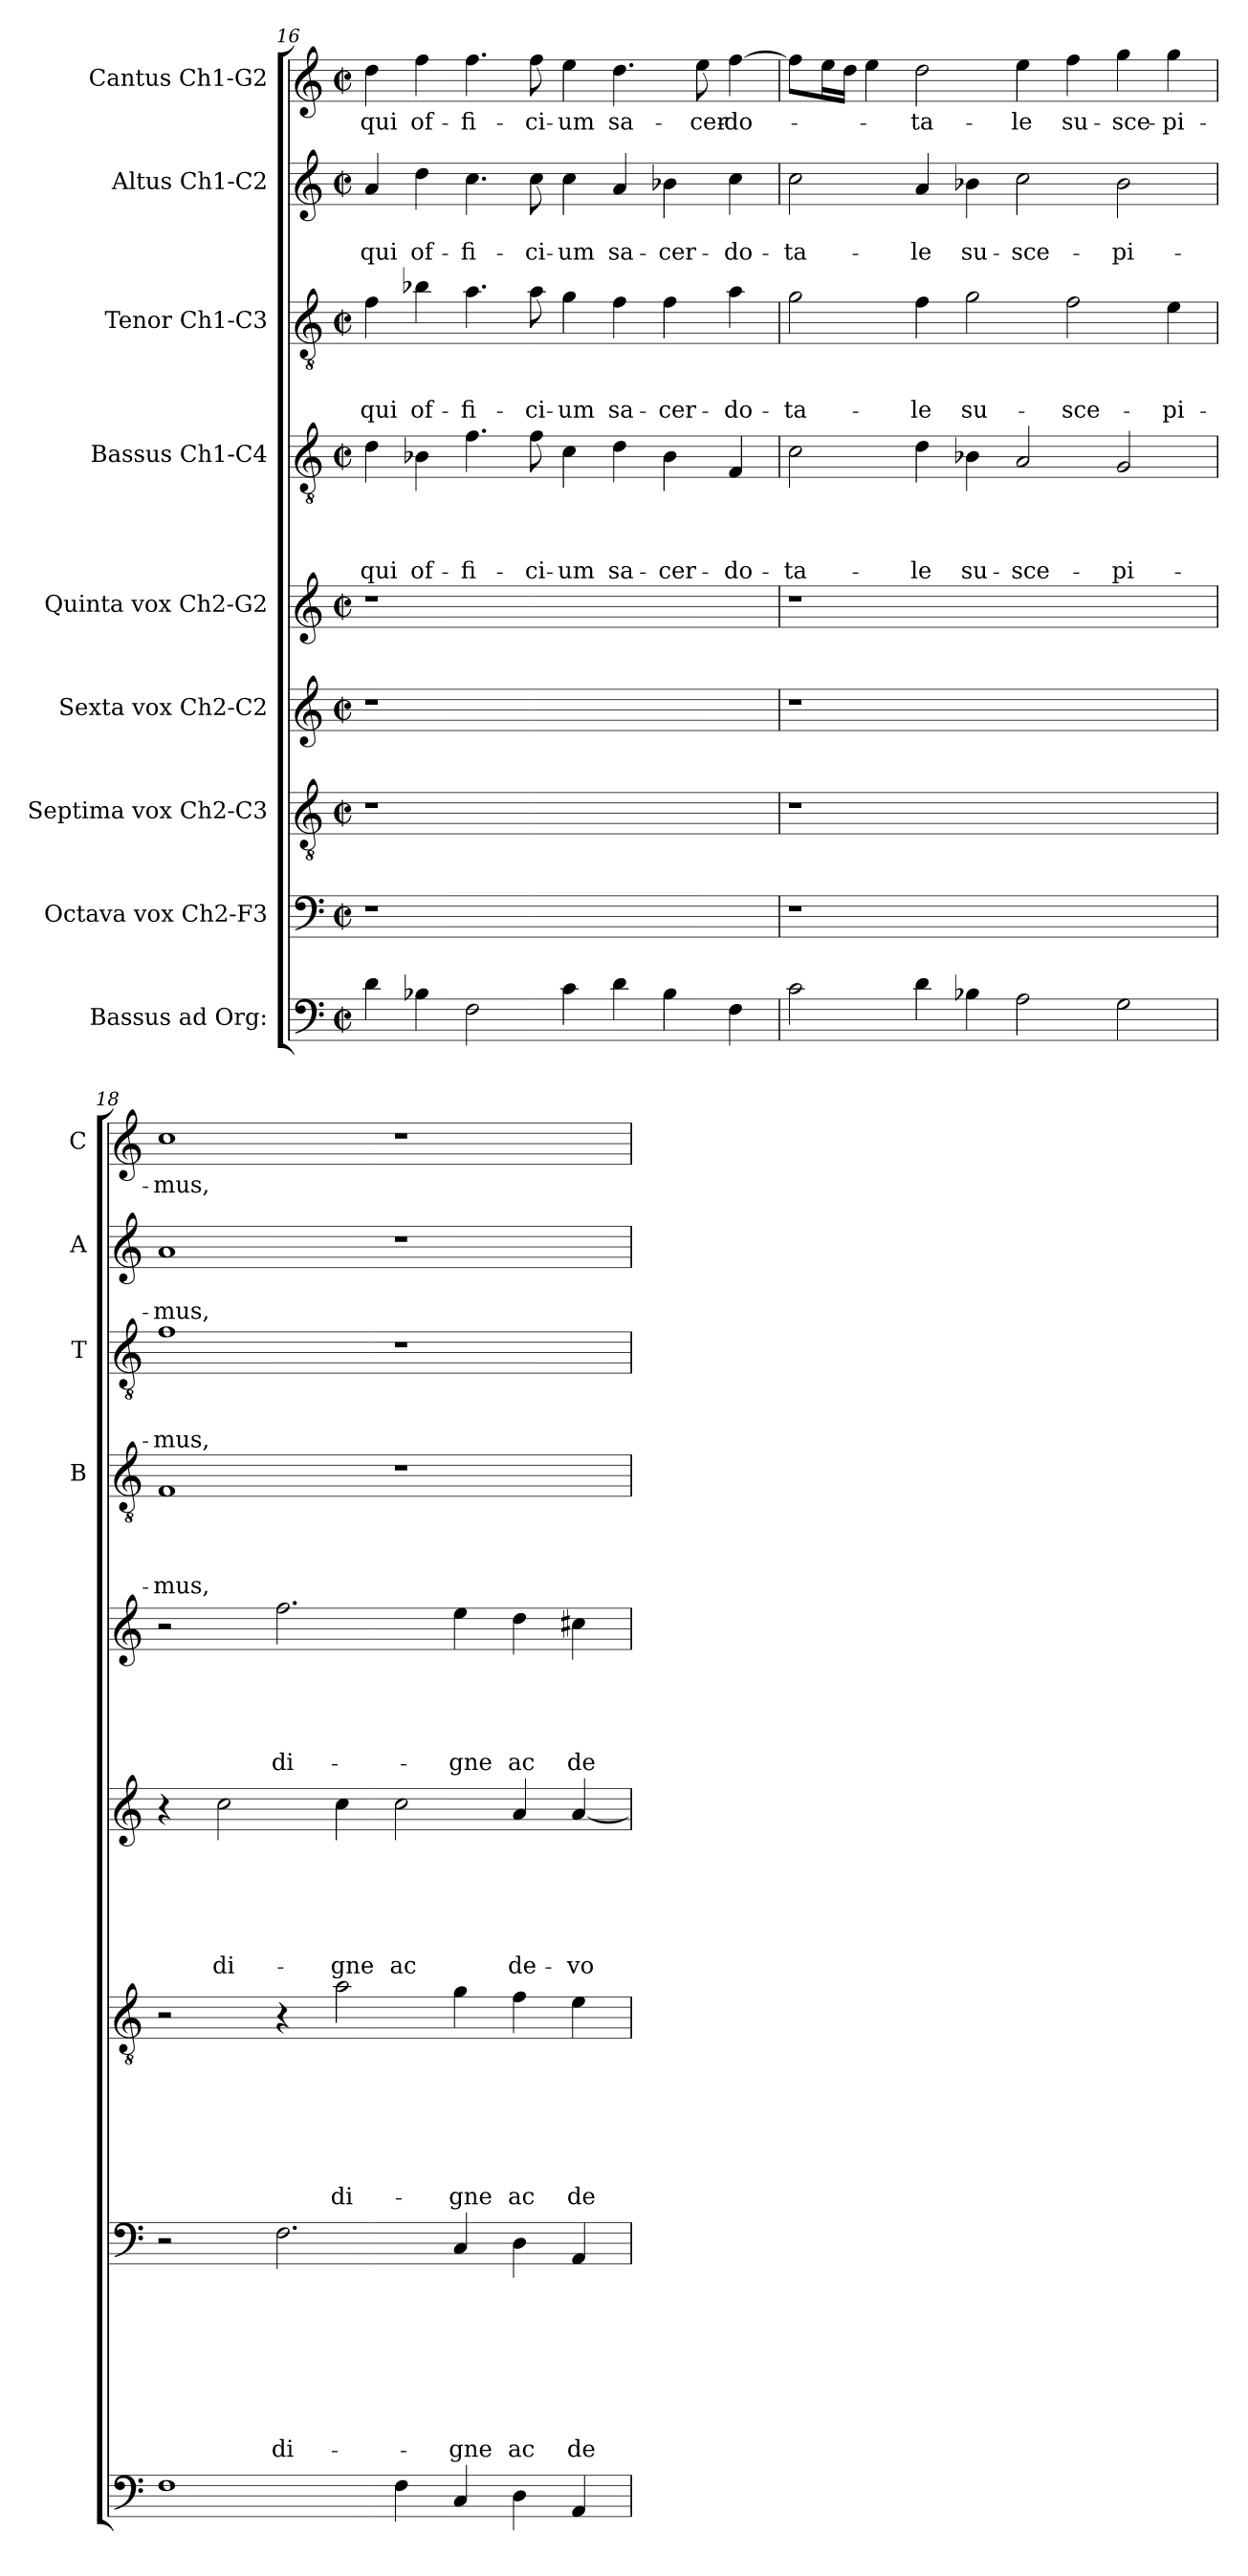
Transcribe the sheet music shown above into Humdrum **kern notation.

**kern	**kern	**text	**text	**text	**text	**text	**text	**text	**text	**kern	**text	**text	**text	**text	**text	**text	**text	**kern	**text	**text	**text	**text	**text	**text	**kern	**text	**text	**text	**text	**text	**kern	**text	**text	**text	**text	**kern	**text	**text	**text	**kern	**text	**text	**kern	**text
*part9	*part8	*part8	*part8	*part8	*part8	*part8	*part8	*part8	*part8	*part7	*part7	*part7	*part7	*part7	*part7	*part7	*part7	*part6	*part6	*part6	*part6	*part6	*part6	*part6	*part5	*part5	*part5	*part5	*part5	*part5	*part4	*part4	*part4	*part4	*part4	*part3	*part3	*part3	*part3	*part2	*part2	*part2	*part1	*part1
*staff9	*staff8	*staff8	*staff8	*staff8	*staff8	*staff8	*staff8	*staff8	*staff8	*staff7	*staff7	*staff7	*staff7	*staff7	*staff7	*staff7	*staff7	*staff6	*staff6	*staff6	*staff6	*staff6	*staff6	*staff6	*staff5	*staff5	*staff5	*staff5	*staff5	*staff5	*staff4	*staff4	*staff4	*staff4	*staff4	*staff3	*staff3	*staff3	*staff3	*staff2	*staff2	*staff2	*staff1	*staff1
*I"Bassus ad Org:	*I"Octava vox Ch2-F3	*	*	*	*	*	*	*	*	*I"Septima vox Ch2-C3	*	*	*	*	*	*	*	*I"Sexta vox Ch2-C2	*	*	*	*	*	*	*I"Quinta vox Ch2-G2	*	*	*	*	*	*I"Bassus Ch1-C4	*	*	*	*	*I"Tenor Ch1-C3	*	*	*	*I"Altus Ch1-C2	*	*	*I"Cantus Ch1-G2	*
*	*	*	*	*	*	*	*	*	*	*	*	*	*	*	*	*	*	*	*	*	*	*	*	*	*	*	*	*	*	*	*I'B	*	*	*	*	*I'T	*	*	*	*I'A	*	*	*I'C	*
!!LO:PB:g=z
*clefF4	*clefF4	*	*	*	*	*	*	*	*	*clefGv2	*	*	*	*	*	*	*	*clefG2	*	*	*	*	*	*	*clefG2	*	*	*	*	*	*clefGv2	*	*	*	*	*clefGv2	*	*	*	*clefG2	*	*	*clefG2	*
*k[]	*k[]	*	*	*	*	*	*	*	*	*k[]	*	*	*	*	*	*	*	*k[]	*	*	*	*	*	*	*k[]	*	*	*	*	*	*k[]	*	*	*	*	*k[]	*	*	*	*k[]	*	*	*k[]	*
*C:	*C:	*	*	*	*	*	*	*	*	*C:	*	*	*	*	*	*	*	*C:	*	*	*	*	*	*	*C:	*	*	*	*	*	*C:	*	*	*	*	*C:	*	*	*	*C:	*	*	*C:	*
*M2/2	*M2/2	*	*	*	*	*	*	*	*	*M2/2	*	*	*	*	*	*	*	*M2/2	*	*	*	*	*	*	*M2/2	*	*	*	*	*	*M2/2	*	*	*	*	*M2/2	*	*	*	*M2/2	*	*	*M2/2	*
*met(c|)	*met(c|)	*	*	*	*	*	*	*	*	*met(c|)	*	*	*	*	*	*	*	*met(c|)	*	*	*	*	*	*	*met(c|)	*	*	*	*	*	*met(c|)	*	*	*	*	*met(c|)	*	*	*	*met(c|)	*	*	*met(c|)	*
=16	=16	=16	=16	=16	=16	=16	=16	=16	=16	=16	=16	=16	=16	=16	=16	=16	=16	=16	=16	=16	=16	=16	=16	=16	=16	=16	=16	=16	=16	=16	=16	=16	=16	=16	=16	=16	=16	=16	=16	=16	=16	=16	=16	=16
!	!	!	!	!	!	!	!	!	!	!	!	!	!	!	!	!	!	!	!	!	!	!	!	!	!	!	!	!	!	!	!	!	!	!	!LO:LY:b	!	!	!	!LO:LY:b	!	!	!LO:LY:b	!	!LO:LY:b
4d\	1r	.	.	.	.	.	.	.	.	1r	.	.	.	.	.	.	.	1r	.	.	.	.	.	.	1r	.	.	.	.	.	4d\	.	.	.	qui	4f\	.	.	qui	4a/	.	qui	4dd\	qui
!	!	!	!	!	!	!	!	!	!	!	!	!	!	!	!	!	!	!	!	!	!	!	!	!	!	!	!	!	!	!	!	!	!	!	!LO:LY:b	!	!	!	!LO:LY:b	!	!	!LO:LY:b	!	!LO:LY:b
4B-X\	.	.	.	.	.	.	.	.	.	.	.	.	.	.	.	.	.	.	.	.	.	.	.	.	.	.	.	.	.	.	4B-X\	.	.	.	of-	4b-X\	.	.	of-	4dd\	.	of-	4ff\	of-
!	!	!	!	!	!	!	!	!	!	!	!	!	!	!	!	!	!	!	!	!	!	!	!	!	!	!	!	!	!	!	!	!	!	!	!LO:LY:b	!	!	!	!LO:LY:b	!	!	!LO:LY:b	!	!LO:LY:b
2F\	.	.	.	.	.	.	.	.	.	.	.	.	.	.	.	.	.	.	.	.	.	.	.	.	.	.	.	.	.	.	4.f\	.	.	.	-fi-	4.a\	.	.	-fi-	4.cc\	.	-fi-	4.ff\	-fi-
!	!	!	!	!	!	!	!	!	!	!	!	!	!	!	!	!	!	!	!	!	!	!	!	!	!	!	!	!	!	!	!	!	!	!	!LO:LY:b	!	!	!	!LO:LY:b	!	!	!LO:LY:b	!	!LO:LY:b
.	.	.	.	.	.	.	.	.	.	.	.	.	.	.	.	.	.	.	.	.	.	.	.	.	.	.	.	.	.	.	8f\	.	.	.	-ci-	8a\	.	.	-ci-	8cc\	.	-ci-	8ff\	-ci-
!	!	!	!	!	!	!	!	!	!	!	!	!	!	!	!	!	!	!	!	!	!	!	!	!	!	!	!	!	!	!	!	!	!	!	!LO:LY:b	!	!	!	!LO:LY:b	!	!	!LO:LY:b	!	!LO:LY:b
4c\	1ryy	.	.	.	.	.	.	.	.	1ryy	.	.	.	.	.	.	.	1ryy	.	.	.	.	.	.	1ryy	.	.	.	.	.	4c\	.	.	.	-um	4g\	.	.	-um	4cc\	.	-um	4ee\	-um
!	!	!	!	!	!	!	!	!	!	!	!	!	!	!	!	!	!	!	!	!	!	!	!	!	!	!	!	!	!	!	!	!	!	!	!LO:LY:b	!	!	!	!LO:LY:b	!	!	!LO:LY:b	!	!LO:LY:b
4d\	.	.	.	.	.	.	.	.	.	.	.	.	.	.	.	.	.	.	.	.	.	.	.	.	.	.	.	.	.	.	4d\	.	.	.	sa-	4f\	.	.	sa-	4a/	.	sa-	4.dd\	sa-
!	!	!	!	!	!	!	!	!	!	!	!	!	!	!	!	!	!	!	!	!	!	!	!	!	!	!	!	!	!	!	!	!	!	!	!LO:LY:b	!	!	!	!LO:LY:b	!	!	!LO:LY:b	!	!
4B-\	.	.	.	.	.	.	.	.	.	.	.	.	.	.	.	.	.	.	.	.	.	.	.	.	.	.	.	.	.	.	4B-\	.	.	.	-cer-	4f\	.	.	-cer-	4b-X\	.	-cer-	.	.
!	!	!	!	!	!	!	!	!	!	!	!	!	!	!	!	!	!	!	!	!	!	!	!	!	!	!	!	!	!	!	!	!	!	!	!	!	!	!	!	!	!	!	!	!LO:LY:b
.	.	.	.	.	.	.	.	.	.	.	.	.	.	.	.	.	.	.	.	.	.	.	.	.	.	.	.	.	.	.	.	.	.	.	.	.	.	.	.	.	.	.	8ee\	-cer-
!	!	!	!	!	!	!	!	!	!	!	!	!	!	!	!	!	!	!	!	!	!	!	!	!	!	!	!	!	!	!	!	!	!	!	!LO:LY:b	!	!	!	!LO:LY:b	!	!	!LO:LY:b	!	!LO:LY:b
4F\	.	.	.	.	.	.	.	.	.	.	.	.	.	.	.	.	.	.	.	.	.	.	.	.	.	.	.	.	.	.	4F/	.	.	.	-do-	4a\	.	.	-do-	4cc\	.	-do-	[4ff\	-do-
=17	=17	=17	=17	=17	=17	=17	=17	=17	=17	=17	=17	=17	=17	=17	=17	=17	=17	=17	=17	=17	=17	=17	=17	=17	=17	=17	=17	=17	=17	=17	=17	=17	=17	=17	=17	=17	=17	=17	=17	=17	=17	=17	=17	=17
!	!	!	!	!	!	!	!	!	!	!	!	!	!	!	!	!	!	!	!	!	!	!	!	!	!	!	!	!	!	!	!	!	!	!	!LO:LY:b	!	!	!	!LO:LY:b	!	!	!LO:LY:b	!	!
2c\	1r	.	.	.	.	.	.	.	.	1r	.	.	.	.	.	.	.	1r	.	.	.	.	.	.	1r	.	.	.	.	.	2c\	.	.	.	-ta-	2g\	.	.	-ta-	2cc\	.	-ta-	8ff\L]	.
.	.	.	.	.	.	.	.	.	.	.	.	.	.	.	.	.	.	.	.	.	.	.	.	.	.	.	.	.	.	.	.	.	.	.	.	.	.	.	.	.	.	.	16ee\L	.
.	.	.	.	.	.	.	.	.	.	.	.	.	.	.	.	.	.	.	.	.	.	.	.	.	.	.	.	.	.	.	.	.	.	.	.	.	.	.	.	.	.	.	16dd\JJ	.
.	.	.	.	.	.	.	.	.	.	.	.	.	.	.	.	.	.	.	.	.	.	.	.	.	.	.	.	.	.	.	.	.	.	.	.	.	.	.	.	.	.	.	4ee\	.
!	!	!	!	!	!	!	!	!	!	!	!	!	!	!	!	!	!	!	!	!	!	!	!	!	!	!	!	!	!	!	!	!	!	!	!LO:LY:b	!	!	!	!LO:LY:b	!	!	!LO:LY:b	!	!LO:LY:b
4d\	.	.	.	.	.	.	.	.	.	.	.	.	.	.	.	.	.	.	.	.	.	.	.	.	.	.	.	.	.	.	4d\	.	.	.	-le	4f\	.	.	-le	4a/	.	-le	2dd\	-ta-
!	!	!	!	!	!	!	!	!	!	!	!	!	!	!	!	!	!	!	!	!	!	!	!	!	!	!	!	!	!	!	!	!	!	!	!LO:LY:b	!	!	!	!LO:LY:b	!	!	!LO:LY:b	!	!
4B-X\	.	.	.	.	.	.	.	.	.	.	.	.	.	.	.	.	.	.	.	.	.	.	.	.	.	.	.	.	.	.	4B-X\	.	.	.	su-	2g\	.	.	su-	4b-X\	.	su-	.	.
!	!	!	!	!	!	!	!	!	!	!	!	!	!	!	!	!	!	!	!	!	!	!	!	!	!	!	!	!	!	!	!	!	!	!	!LO:LY:b	!	!	!	!	!	!	!LO:LY:b	!	!LO:LY:b
2A\	1ryy	.	.	.	.	.	.	.	.	1ryy	.	.	.	.	.	.	.	1ryy	.	.	.	.	.	.	1ryy	.	.	.	.	.	2A/	.	.	.	-sce-	.	.	.	.	2cc\	.	-sce-	4ee\	-le
!	!	!	!	!	!	!	!	!	!	!	!	!	!	!	!	!	!	!	!	!	!	!	!	!	!	!	!	!	!	!	!	!	!	!	!	!	!	!	!LO:LY:b	!	!	!	!	!LO:LY:b
.	.	.	.	.	.	.	.	.	.	.	.	.	.	.	.	.	.	.	.	.	.	.	.	.	.	.	.	.	.	.	.	.	.	.	.	2f\	.	.	-sce-	.	.	.	4ff\	su-
!	!	!	!	!	!	!	!	!	!	!	!	!	!	!	!	!	!	!	!	!	!	!	!	!	!	!	!	!	!	!	!	!	!	!	!LO:LY:b	!	!	!	!	!	!	!LO:LY:b	!	!LO:LY:b
2G\	.	.	.	.	.	.	.	.	.	.	.	.	.	.	.	.	.	.	.	.	.	.	.	.	.	.	.	.	.	.	2G/	.	.	.	-pi-	.	.	.	.	2b-\	.	-pi-	4gg\	-sce-
!	!	!	!	!	!	!	!	!	!	!	!	!	!	!	!	!	!	!	!	!	!	!	!	!	!	!	!	!	!	!	!	!	!	!	!	!	!	!	!LO:LY:b	!	!	!	!	!LO:LY:b
.	.	.	.	.	.	.	.	.	.	.	.	.	.	.	.	.	.	.	.	.	.	.	.	.	.	.	.	.	.	.	.	.	.	.	.	4e\	.	.	-pi-	.	.	.	4gg\	-pi-
=18	=18	=18	=18	=18	=18	=18	=18	=18	=18	=18	=18	=18	=18	=18	=18	=18	=18	=18	=18	=18	=18	=18	=18	=18	=18	=18	=18	=18	=18	=18	=18	=18	=18	=18	=18	=18	=18	=18	=18	=18	=18	=18	=18	=18
!	!	!	!	!	!	!	!	!	!	!	!	!	!	!	!	!	!	!	!	!	!	!	!	!	!	!	!	!	!	!	!	!	!	!	!LO:LY:b	!	!	!	!LO:LY:b	!	!	!LO:LY:b	!	!LO:LY:b
1F	2r	.	.	.	.	.	.	.	.	2r	.	.	.	.	.	.	.	4r	.	.	.	.	.	.	2r	.	.	.	.	.	1F	.	.	.	-mus,	1f	.	.	-mus,	1a	.	-mus,	1cc	-mus,
!	!	!	!	!	!	!	!	!	!	!	!	!	!	!	!	!	!	!	!	!	!	!	!	!LO:LY:b	!	!	!	!	!	!	!	!	!	!	!	!	!	!	!	!	!	!	!	!
.	.	.	.	.	.	.	.	.	.	.	.	.	.	.	.	.	.	2cc\	.	.	.	.	.	di-	.	.	.	.	.	.	.	.	.	.	.	.	.	.	.	.	.	.	.	.
!	!	!	!	!	!	!	!	!	!LO:LY:b	!	!	!	!	!	!	!	!	!	!	!	!	!	!	!	!	!	!	!	!	!LO:LY:b	!	!	!	!	!	!	!	!	!	!	!	!	!	!
.	2.F\	.	.	.	.	.	.	.	di-	4r	.	.	.	.	.	.	.	.	.	.	.	.	.	.	2.ff\	.	.	.	.	di-	.	.	.	.	.	.	.	.	.	.	.	.	.	.
!	!	!	!	!	!	!	!	!	!	!	!	!	!	!	!	!	!LO:LY:b	!	!	!	!	!	!	!LO:LY:b	!	!	!	!	!	!	!	!	!	!	!	!	!	!	!	!	!	!	!	!
.	.	.	.	.	.	.	.	.	.	2a\	.	.	.	.	.	.	di-	4cc\	.	.	.	.	.	-gne	.	.	.	.	.	.	.	.	.	.	.	.	.	.	.	.	.	.	.	.
!	!	!	!	!	!	!	!	!	!	!	!	!	!	!	!	!	!	!	!	!	!	!	!	!LO:LY:b	!	!	!	!	!	!	!	!	!	!	!	!	!	!	!	!	!	!	!	!
4F\	.	.	.	.	.	.	.	.	.	.	.	.	.	.	.	.	.	2cc\	.	.	.	.	.	ac	.	.	.	.	.	.	1r	.	.	.	.	1r	.	.	.	1r	.	.	1r	.
!	!	!	!	!	!	!	!	!	!LO:LY:b	!	!	!	!	!	!	!	!LO:LY:b	!	!	!	!	!	!	!	!	!	!	!	!	!LO:LY:b	!	!	!	!	!	!	!	!	!	!	!	!	!	!
4C/	4C/	.	.	.	.	.	.	.	-gne	4g\	.	.	.	.	.	.	-gne	.	.	.	.	.	.	.	4ee\	.	.	.	.	-gne	.	.	.	.	.	.	.	.	.	.	.	.	.	.
!	!	!	!	!	!	!	!	!	!LO:LY:b	!	!	!	!	!	!	!	!LO:LY:b	!	!	!	!	!	!	!LO:LY:b	!	!	!	!	!	!LO:LY:b	!	!	!	!	!	!	!	!	!	!	!	!	!	!
4D\	4D\	.	.	.	.	.	.	.	ac	4f\	.	.	.	.	.	.	ac	4a/	.	.	.	.	.	de-	4dd\	.	.	.	.	ac	.	.	.	.	.	.	.	.	.	.	.	.	.	.
!	!	!	!	!	!	!	!	!	!LO:LY:b	!	!	!	!	!	!	!	!LO:LY:b	!	!	!	!	!	!	!LO:LY:b	!	!	!	!	!	!LO:LY:b	!	!	!	!	!	!	!	!	!	!	!	!	!	!
4AA/	4AA/	.	.	.	.	.	.	.	de-	4e\	.	.	.	.	.	.	de-	[4a/	.	.	.	.	.	-vo-	4cc#X\	.	.	.	.	de-	.	.	.	.	.	.	.	.	.	.	.	.	.	.
=	=	=	=	=	=	=	=	=	=	=	=	=	=	=	=	=	=	=	=	=	=	=	=	=	=	=	=	=	=	=	=	=	=	=	=	=	=	=	=	=	=	=	=	=
*-	*-	*-	*-	*-	*-	*-	*-	*-	*-	*-	*-	*-	*-	*-	*-	*-	*-	*-	*-	*-	*-	*-	*-	*-	*-	*-	*-	*-	*-	*-	*-	*-	*-	*-	*-	*-	*-	*-	*-	*-	*-	*-	*-	*-
